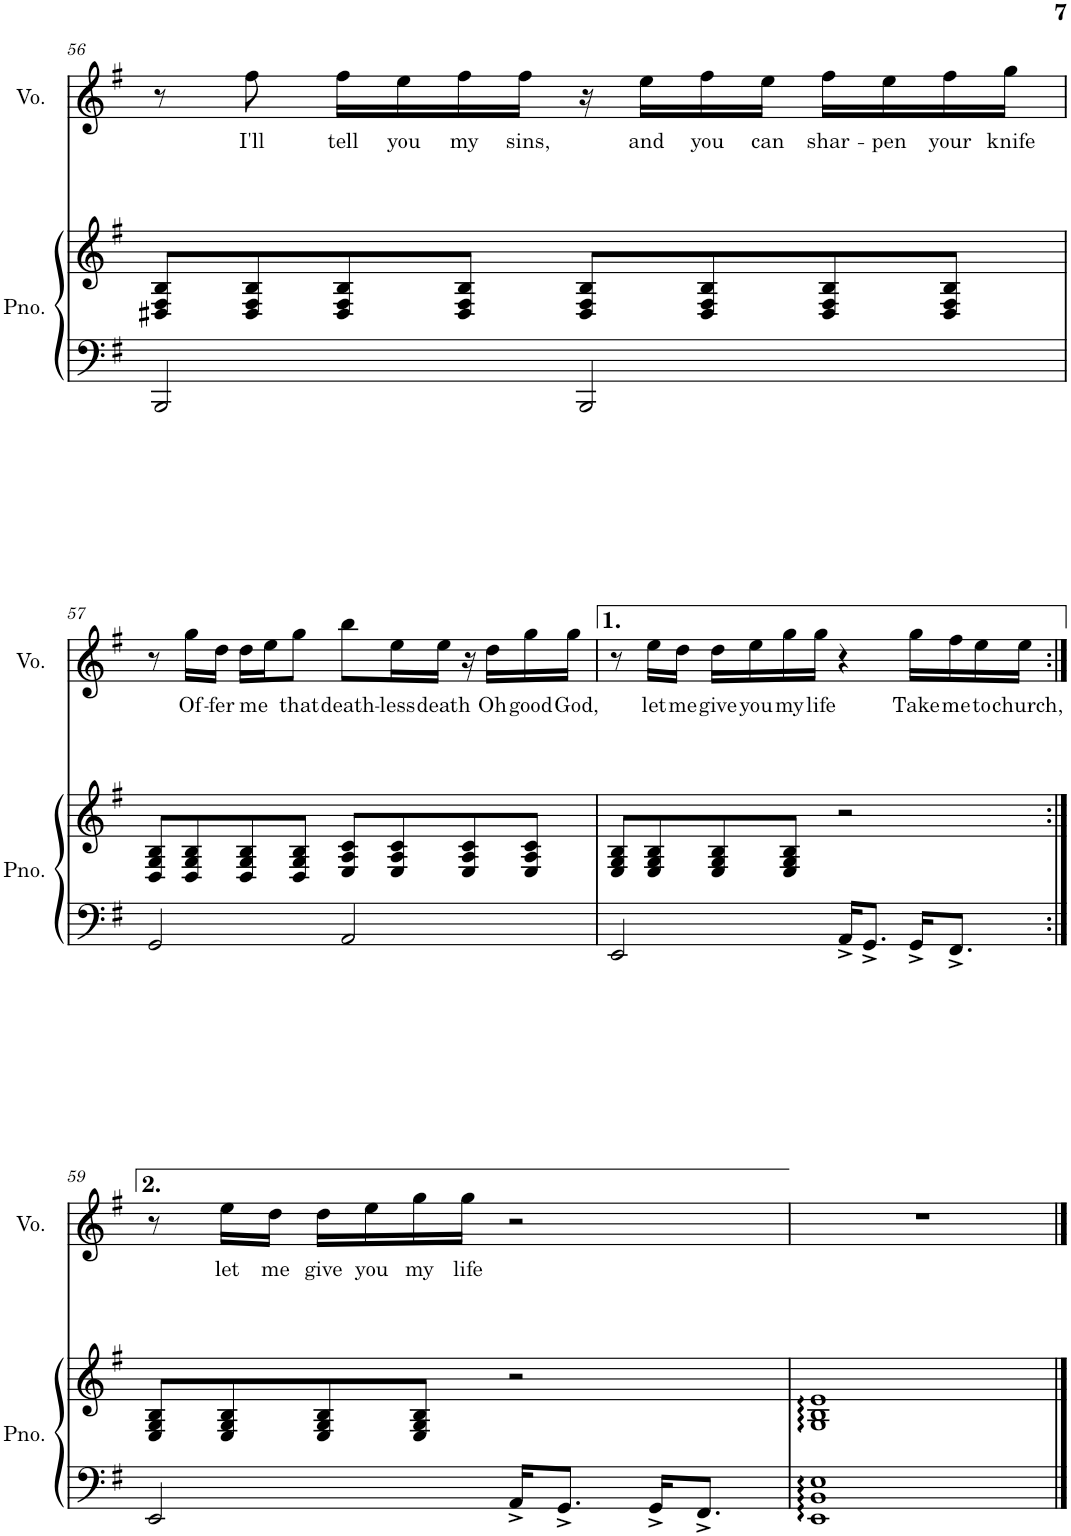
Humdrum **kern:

**kern	**kern	**kern	**text
*part2	*part2	*part1	*part1
*staff3	*staff2	*staff1	*staff1
*I"Piano	*	*I"Voice	*
*I'Pno.	*	*I'Vo.	*
!!LO:PB:g=z
*clefF4	*clefG2	*clefG2	*
*k[f#]	*k[f#]	*k[f#]	*
*M4/4	*M4/4	*M4/4	*
=56	=56	=56	=56
2BBB/	8D#X/ 8F#/ 8B/L	8r	.
!	!	!	!LO:LY:b
.	8D#/ 8F#/ 8B/	8ff#\	I'll
!	!	!	!LO:LY:b
.	8D#/ 8F#/ 8B/	16ff#\LL	tell
!	!	!	!LO:LY:b
.	.	16ee\	you
!	!	!	!LO:LY:b
.	8D#/ 8F#/ 8B/J	16ff#\	my
!	!	!	!LO:LY:b
.	.	16ff#\JJ	sins,
2BBB/	8D#/ 8F#/ 8B/L	16r	.
!	!	!	!LO:LY:b
.	.	16ee\LL	and
!	!	!	!LO:LY:b
.	8D#/ 8F#/ 8B/	16ff#\	you
!	!	!	!LO:LY:b
.	.	16ee\JJ	can
!	!	!	!LO:LY:b
.	8D#/ 8F#/ 8B/	16ff#\LL	shar-
!	!	!	!LO:LY:b
.	.	16ee\	-pen
!	!	!	!LO:LY:b
.	8D#/ 8F#/ 8B/J	16ff#\	your
!	!	!	!LO:LY:b
.	.	16gg\JJ	knife
!!LO:LB:g=z
=57	=57	=57	=57
2GG/	8D/ 8G/ 8B/L	8r	.
!	!	!	!LO:LY:b
.	8D/ 8G/ 8B/	16gg\LL	Of-
!	!	!	!LO:LY:b
.	.	16dd\JJ	-fer
!	!	!	!LO:LY:b
.	8D/ 8G/ 8B/	16dd\LL	me
.	.	16ee\J	.
!	!	!	!LO:LY:b
.	8D/ 8G/ 8B/J	8gg\J	that
!	!	!	!LO:LY:b
2AA/	8E/ 8A/ 8c/L	8bb\L	death-
!	!	!	!LO:LY:b
.	8E/ 8A/ 8c/	16ee\L	-less
!	!	!	!LO:LY:b
.	.	16ee\JJ	death
.	8E/ 8A/ 8c/	16r	.
!	!	!	!LO:LY:b
.	.	16dd\LL	Oh
!	!	!	!LO:LY:b
.	8E/ 8A/ 8c/J	16gg\	good
!	!	!	!LO:LY:b
.	.	16gg\JJ	God,
=58	=58	=58	=58
2EE/	8E/ 8G/ 8B/L	8r	.
!	!	!	!LO:LY:b
.	8E/ 8G/ 8B/	16ee\LL	let
!	!	!	!LO:LY:b
.	.	16dd\JJ	me
!	!	!	!LO:LY:b
.	8E/ 8G/ 8B/	16dd\LL	give
!	!	!	!LO:LY:b
.	.	16ee\	you
!	!	!	!LO:LY:b
.	8E/ 8G/ 8B/J	16gg\	my
!	!	!	!LO:LY:b
.	.	16gg\JJ	life
16AA^/KL	2r	4r	.
8.GG^/J	.	.	.
!	!	!	!LO:LY:b
16GG^/KL	.	16gg\LL	Take
!	!	!	!LO:LY:b
8.FF#^/J	.	16ff#\	me
!	!	!	!LO:LY:b
.	.	16ee\	to
!	!	!	!LO:LY:b
.	.	16ee\JJ	church,
!!LO:LB:g=z
=59:|!	=59:|!	=59:|!	=59:|!
2EE/	8E/ 8G/ 8B/L	8r	.
!	!	!	!LO:LY:b
.	8E/ 8G/ 8B/	16ee\LL	let
!	!	!	!LO:LY:b
.	.	16dd\JJ	me
!	!	!	!LO:LY:b
.	8E/ 8G/ 8B/	16dd\LL	give
!	!	!	!LO:LY:b
.	.	16ee\	you
!	!	!	!LO:LY:b
.	8E/ 8G/ 8B/J	16gg\	my
!	!	!	!LO:LY:b
.	.	16gg\JJ	life
16AA^/KL	2r	2r	.
8.GG^/J	.	.	.
16GG^/KL	.	.	.
8.FF#^/J	.	.	.
=60	=60	=60	=60
1EE: 1BB: 1E:	1G: 1B: 1e:	1r	.
==	==	==	==
*-	*-	*-	*-
